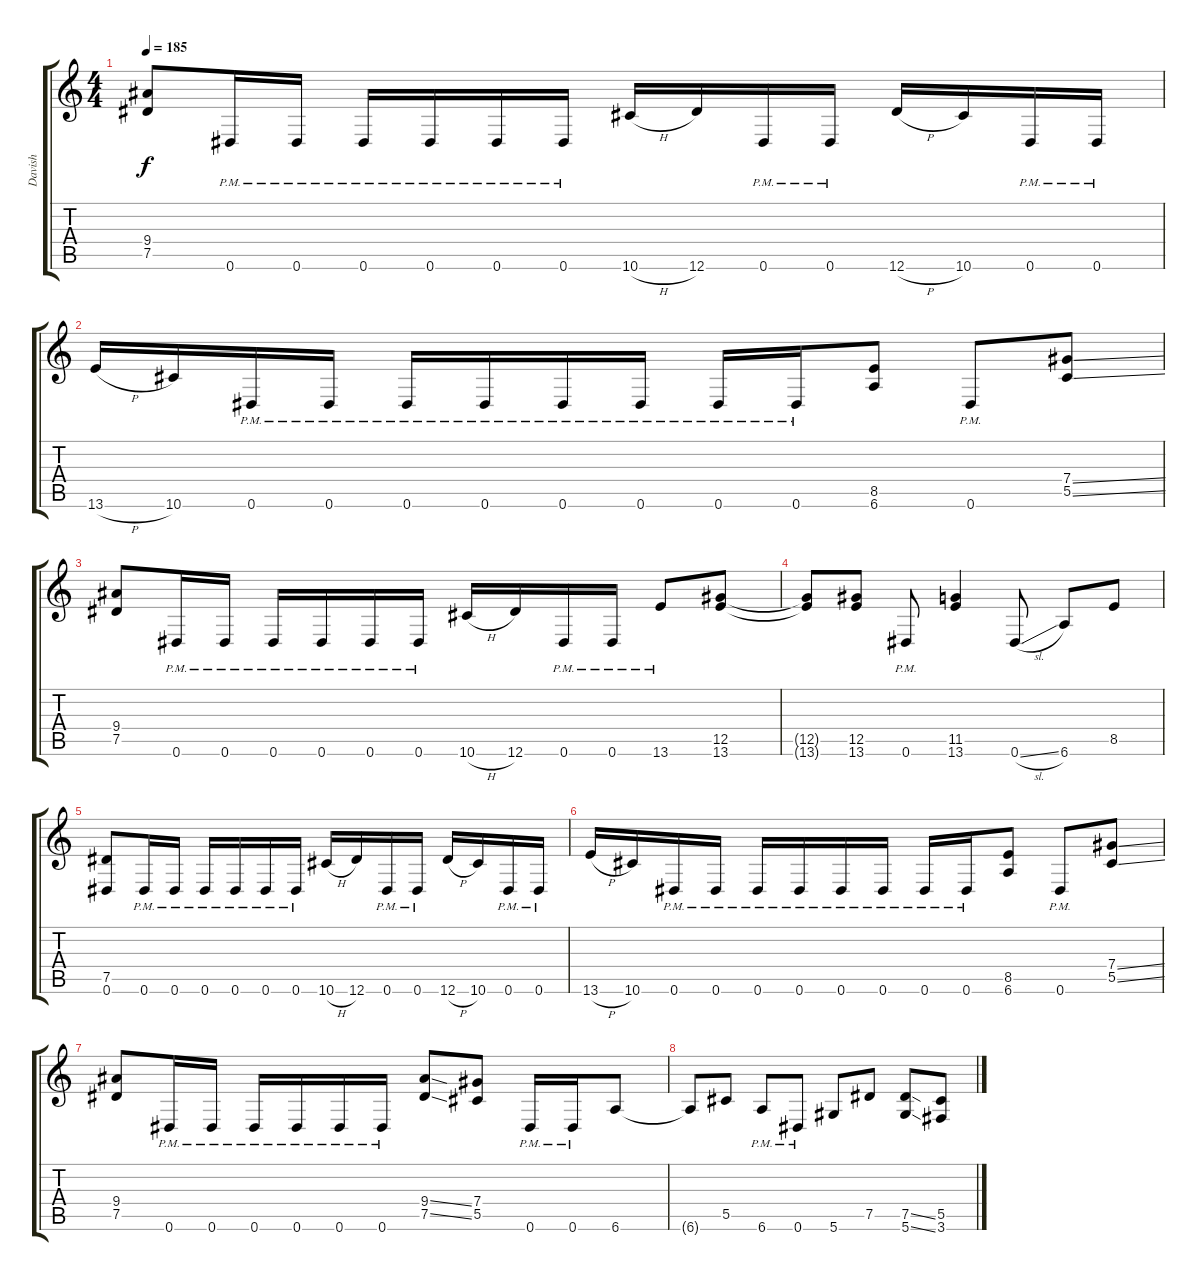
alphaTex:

\track ("Davish" "Davish") {instrument overdrivenguitar}
\staff {score tabs}
\tuning (Eb4 Bb3 Gb3 Db3 Ab2 Eb2) {hide}
\ts (4 4)
\tempo 185
\clef g2
\ks c
(9.4 7.5).8{dy f} 0.6{pm}.16 0.6{pm}.16 0.6{pm}.16 0.6{pm}.16 0.6{pm}.16 0.6{pm}.16 10.6{h}.16 12.6.16 0.6{pm}.16 0.6{pm}.16 12.6{h}.16 10.6.16 0.6{pm}.16 0.6{pm}.16 |
13.6{h}.16 10.6.16 0.6{pm}.16 0.6{pm}.16 0.6{pm}.16 0.6{pm}.16 0.6{pm}.16 0.6{pm}.16 0.6{pm}.16 0.6{pm}.16 (8.5 6.6).8 0.6{pm}.8 (7.4{ss} 5.5{ss}).8 |
(9.4 7.5).8 0.6{pm}.16 0.6{pm}.16 0.6{pm}.16 0.6{pm}.16 0.6{pm}.16 0.6{pm}.16 10.6{h}.16 12.6.16 0.6{pm}.16 0.6{pm}.16 13.6{pm}.8 (12.5 13.6).8 |
(12.5{t} 13.6{t}).8 (12.5 13.6).8 0.6{pm}.8 (11.5 13.6).4 0.6{sl}.8 6.6.8 8.5.8 |
(7.5 0.6).8 0.6{pm}.16 0.6{pm}.16 0.6{pm}.16 0.6{pm}.16 0.6{pm}.16 0.6{pm}.16 10.6{h}.16 12.6.16 0.6{pm}.16 0.6{pm}.16 12.6{h}.16 10.6.16 0.6{pm}.16 0.6{pm}.16 |
13.6{h}.16 10.6.16 0.6{pm}.16 0.6{pm}.16 0.6{pm}.16 0.6{pm}.16 0.6{pm}.16 0.6{pm}.16 0.6{pm}.16 0.6{pm}.16 (8.5 6.6).8 0.6{pm}.8 (7.4{ss} 5.5{ss}).8 |
(9.4 7.5).8 0.6{pm}.16 0.6{pm}.16 0.6{pm}.16 0.6{pm}.16 0.6{pm}.16 0.6{pm}.16 (9.4{ss} 7.5{ss}).8 (7.4 5.5).8 0.6{pm}.16 0.6{pm}.16 6.6.8 |
6.6{t}.8 5.5.8 6.6{pm}.8 0.6{pm}.8 5.6.8 7.5.8 (7.5{ss} 5.6{ss}).8 (5.5 3.6).8
